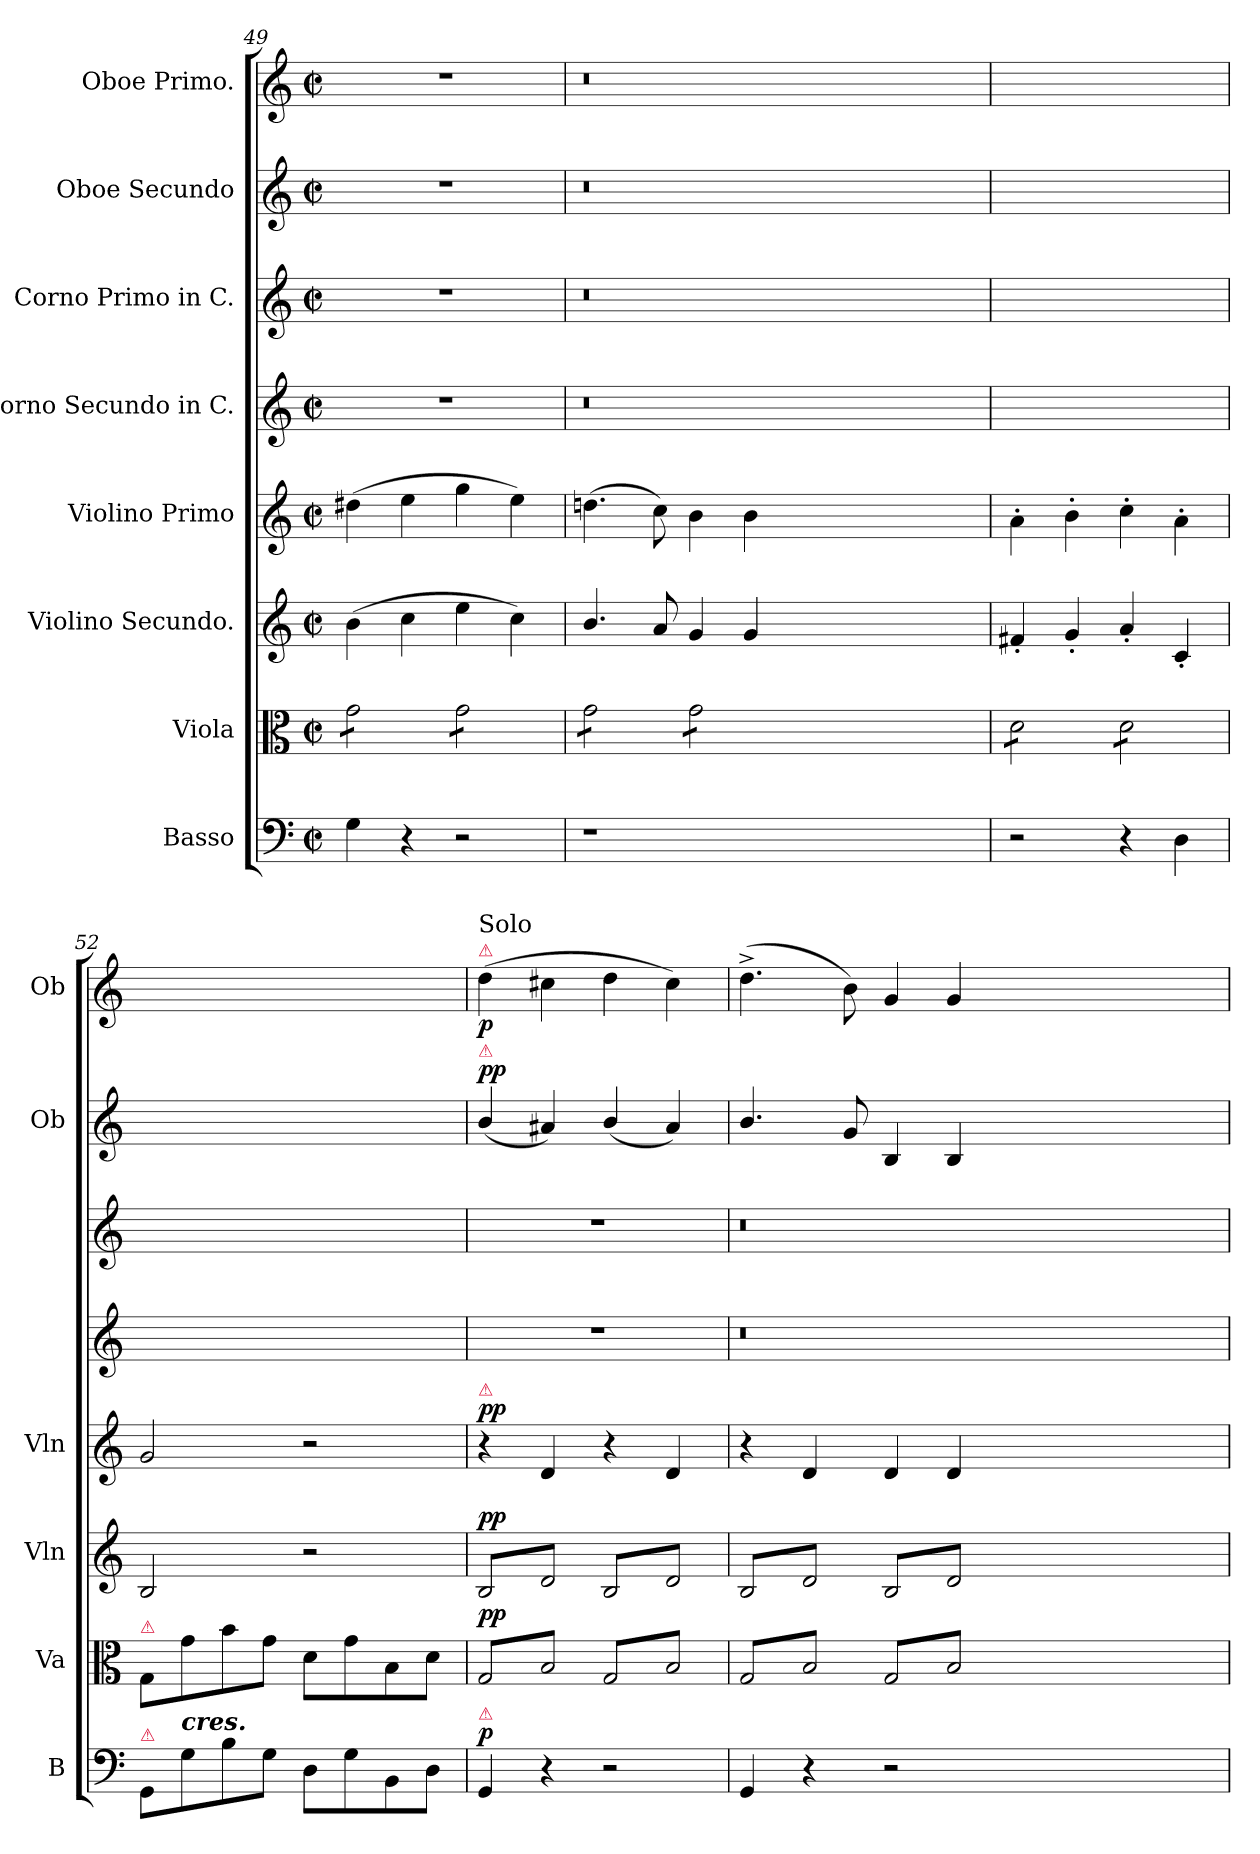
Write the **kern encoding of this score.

**kern	**dynam	**kern	**dynam	**kern	**dynam	**kern	**dynam	**kern	**kern	**kern	**dynam	**kern	**dynam
*part8	*part8	*part7	*part7	*part6	*part6	*part5	*part5	*part4	*part3	*part2	*part2	*part1	*part1
*staff8	*staff8	*staff7	*staff7	*staff6	*staff6	*staff5	*staff5	*staff4	*staff3	*staff2	*staff2	*staff1	*staff1
*I"Basso	*	*I"Viola	*	*I"Violino Secundo.	*	*I"Violino Primo	*	*I"Corno Secundo in C.	*I"Corno Primo in C.	*I"Oboe Secundo	*	*I"Oboe Primo.	*
*I'B	*	*I'Va	*	*I'Vln	*	*I'Vln	*	*	*	*I'Ob	*	*I'Ob	*
*clefF4	*	*clefC3	*	*clefG2	*	*clefG2	*	*clefG2	*clefG2	*clefG2	*	*clefG2	*
*k[]	*	*k[]	*	*k[]	*	*k[]	*	*k[]	*k[]	*k[]	*	*k[]	*
*C:	*	*C:	*	*C:	*	*C:	*	*C:	*C:	*C:	*	*C:	*
*M2/2	*	*M2/2	*	*M2/2	*	*M2/2	*	*M2/2	*M2/2	*M2/2	*	*M2/2	*
*met(c|)	*	*met(c|)	*	*met(c|)	*	*met(c|)	*	*met(c|)	*met(c|)	*met(c|)	*	*met(c|)	*
=49	=49	=49	=49	=49	=49	=49	=49	=49	=49	=49	=49	=49	=49
*	*	*tremolo	*	*	*	*	*	*	*	*	*	*	*
4G\	.	8g\L	.	(4b\	.	(4dd#X\	.	1r	1r	1r	.	1r	.
.	.	8g\	.	.	.	.	.	.	.	.	.	.	.
4r	.	8g\	.	4cc\	.	4ee\	.	.	.	.	.	.	.
.	.	8g\J	.	.	.	.	.	.	.	.	.	.	.
2r	.	8g\L	.	4ee\	.	4gg\	.	.	.	.	.	.	.
.	.	8g\	.	.	.	.	.	.	.	.	.	.	.
.	.	8g\	.	4cc\)	.	4ee\)	.	.	.	.	.	.	.
.	.	8g\J	.	.	.	.	.	.	.	.	.	.	.
=50	=50	=50	=50	=50	=50	=50	=50	=50	=50	=50	=50	=50	=50
1r	.	8g\L	.	4.b/	.	(4.ddn\	.	0.r	0.r	0.r	.	0.r	.
.	.	8g\	.	.	.	.	.	.	.	.	.	.	.
.	.	8g\	.	.	.	.	.	.	.	.	.	.	.
.	.	8g\J	.	8a/	.	8cc\)	.	.	.	.	.	.	.
.	.	8g\L	.	4g/	.	4b\	.	.	.	.	.	.	.
.	.	8g\	.	.	.	.	.	.	.	.	.	.	.
.	.	8g\	.	4g/	.	4b\	.	.	.	.	.	.	.
.	.	8g\J	.	.	.	.	.	.	.	.	.	.	.
0ryy	.	0ryy	.	0ryy	.	0ryy	.	.	.	.	.	.	.
=51	=51	=51	=51	=51	=51	=51	=51	=51	=51	=51	=51	=51	=51
2r	.	8d\L	.	4f#X'/	.	4a'\	.	1ryy	1ryy	1ryy	.	1ryy	.
.	.	8d\	.	.	.	.	.	.	.	.	.	.	.
.	.	8d\	.	4g'/	.	4b'\	.	.	.	.	.	.	.
.	.	8d\J	.	.	.	.	.	.	.	.	.	.	.
4r	.	8d\L	.	4a'/	.	4cc'\	.	.	.	.	.	.	.
.	.	8d\	.	.	.	.	.	.	.	.	.	.	.
4D\	.	8d\	.	4c'/	.	4a'\	.	.	.	.	.	.	.
.	.	8d\J	.	.	.	.	.	.	.	.	.	.	.
*	*	*Xtremolo	*	*	*	*	*	*	*	*	*	*	*
=52	=52	=52	=52	=52	=52	=52	=52	=52	=52	=52	=52	=52	=52
!	!	!LO:TX:a:color=crimson:t=⚠	!	!	!	!	!	!	!	!	!	!	!
!LO:TX:a:color=crimson:t=⚠	!	!	!	!	!	!	!	!	!	!	!	!	!
8GG/L	.	8G/L	.	2B/	.	2g/	.	1ryy	1ryy	1ryy	.	1ryy	.
!LO:TX:Bi:t=cres.	!	!	!	!	!	!	!	!	!	!	!	!	!
8G\	.	8g\	.	.	.	.	.	.	.	.	.	.	.
8B\	.	8b\	.	.	.	.	.	.	.	.	.	.	.
8G\J	.	8g\J	.	.	.	.	.	.	.	.	.	.	.
8D\L	.	8d\L	.	2r	.	2r	.	.	.	.	.	.	.
8G\	.	8g\	.	.	.	.	.	.	.	.	.	.	.
8BB\	.	8B\	.	.	.	.	.	.	.	.	.	.	.
8D\J	.	8d\J	.	.	.	.	.	.	.	.	.	.	.
=53	=53	=53	=53	=53	=53	=53	=53	=53	=53	=53	=53	=53	=53
!	!	!	!	!	!	!	!	!	!	!	!	!LO:TX:a:color=crimson:t=⚠	!
!	!	!	!	!	!	!	!	!	!	!	!	!LO:TX:a:t=Solo	!
!	!	!	!	!	!	!	!	!	!	!LO:TX:a:color=crimson:t=⚠	!	!	!
!	!	!	!	!	!	!LO:TX:a:color=crimson:t=⚠	!	!	!	!	!	!	!
!	!	!	!	!LO:TX:a:color=crimson:t=⚠	!	!	!	!	!	!	!	!	!
!	!	!LO:TX:a:color=crimson:t=⚠	!	!	!	!	!	!	!	!	!	!	!
!LO:TX:a:color=crimson:t=⚠	!	!	!	!	!	!	!	!	!	!	!	!	!
!	!LO:DY:a	!	!LO:DY:a	!	!LO:DY:a	!	!LO:DY:a	!	!	!	!LO:DY:a	!	!
*	*	*tremolo	*	*	*	*	*	*	*	*	*	*	*
*	*	*	*	*tremolo	*	*	*	*	*	*	*	*	*
4GG/	p	(8G/L	pp	8B/L	pp	4r	pp	1r	1r	(4b/	pp	(4dd\	p
.	.	8B/)	.	8d/	.	.	.	.	.	.	.	.	.
4r	.	8G/	.	8B/	.	4d/	.	.	.	4a#X/)	.	4cc#X\	.
.	.	8B/)J	.	8d/J	.	.	.	.	.	.	.	.	.
2r	.	(8G/L	.	8B/L	.	4r	.	.	.	(4b/	.	4dd\	.
.	.	8B/)	.	8d/	.	.	.	.	.	.	.	.	.
.	.	8G/	.	8B/	.	4d/	.	.	.	4a#/)	.	4cc#\)	.
.	.	8B/)J	.	8d/J	.	.	.	.	.	.	.	.	.
=54	=54	=54	=54	=54	=54	=54	=54	=54	=54	=54	=54	=54	=54
4GG/	.	8G/L	.	(8B/L	.	4r	.	0.r	0.r	4.b/	.	(4.dd^\	.
.	.	8B/	.	8d/)	.	.	.	.	.	.	.	.	.
4r	.	8G/	.	8B/	.	4d/	.	.	.	.	.	.	.
.	.	8B/J	.	8d/)J	.	.	.	.	.	8g/	.	8b\)	.
2r	.	8G/L	.	(8B/L	.	4d/	.	.	.	4B/	.	4g/	.
.	.	8B/	.	8d/)	.	.	.	.	.	.	.	.	.
.	.	8G/	.	8B/	.	4d/	.	.	.	4B/	.	4g/	.
.	.	8B/J	.	8d/)J	.	.	.	.	.	.	.	.	.
*	*	*	*	*Xtremolo	*	*	*	*	*	*	*	*	*
*	*	*Xtremolo	*	*	*	*	*	*	*	*	*	*	*
0ryy	.	0ryy	.	0ryy	.	0ryy	.	.	.	0ryy	.	0ryy	.
.	.	.	.	.	.	.	.	.	.	.	.	.	.
=	=	=	=	=	=	=	=	=	=	=	=	=	=
*-	*-	*-	*-	*-	*-	*-	*-	*-	*-	*-	*-	*-	*-
